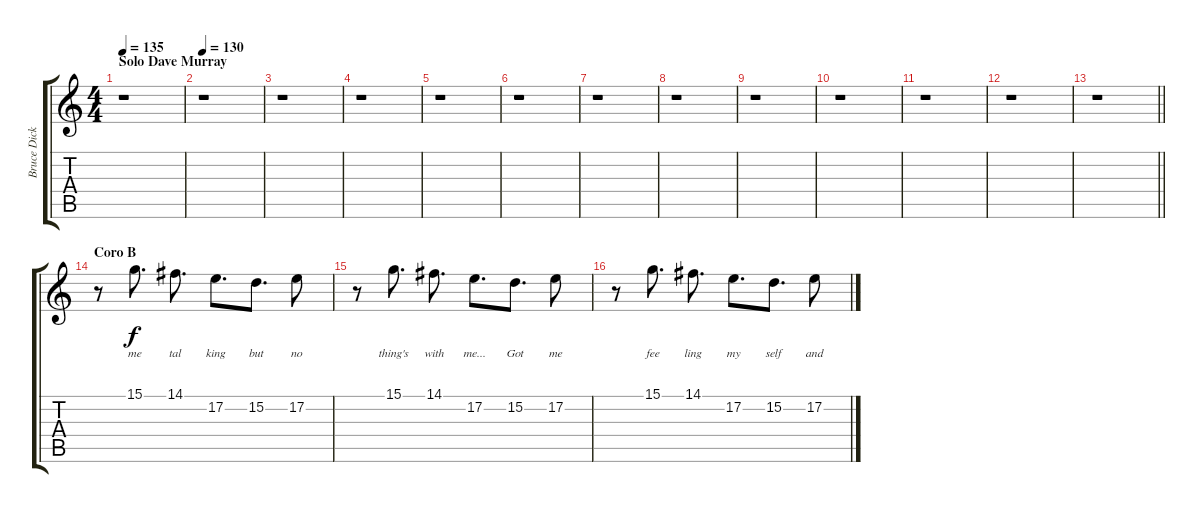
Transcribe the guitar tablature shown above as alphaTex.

\track ("Bruce Dickinson" "Bruce Dick") {instrument lead2sawtooth}
\staff {score tabs}
\tuning (E4 B3 G3 D3 A2 E2) {hide}
\ts (4 4)
\section ("" "Solo Dave Murray")
\tempo 135
\clef g2
\ks c
r.1{dy f} |
\tempo 130
r.1 |
r.1 |
r.1 |
r.1 |
r.1 |
r.1 |
r.1 |
r.1 |
r.1 |
r.1 |
r.1 |
\barLineRight lightlight
r.1 |
\section ("" "Coro B")
r.8 15.1.8{d lyrics (0 "me") lyrics (1 "") lyrics (2 "") lyrics (3 "") lyrics (4 "")} 14.1.8{d lyrics (0 "tal") lyrics (1 "") lyrics (2 "") lyrics (3 "") lyrics (4 "")} 17.2.8{d lyrics (0 "king") lyrics (1 "") lyrics (2 "") lyrics (3 "") lyrics (4 "")} 15.2.8{d lyrics (0 "but") lyrics (1 "") lyrics (2 "") lyrics (3 "") lyrics (4 "")} 17.2.8{lyrics (0 "no") lyrics (1 "") lyrics (2 "") lyrics (3 "") lyrics (4 "")} |
r.8 15.1.8{d lyrics (0 "thing's") lyrics (1 "") lyrics (2 "") lyrics (3 "") lyrics (4 "")} 14.1.8{d lyrics (0 "with") lyrics (1 "") lyrics (2 "") lyrics (3 "") lyrics (4 "")} 17.2.8{d lyrics (0 "me...") lyrics (1 "") lyrics (2 "") lyrics (3 "") lyrics (4 "")} 15.2.8{d lyrics (0 "Got") lyrics (1 "") lyrics (2 "") lyrics (3 "") lyrics (4 "")} 17.2.8{lyrics (0 "me") lyrics (1 "") lyrics (2 "") lyrics (3 "") lyrics (4 "")} |
r.8 15.1.8{d lyrics (0 "fee") lyrics (1 "") lyrics (2 "") lyrics (3 "") lyrics (4 "")} 14.1.8{d lyrics (0 "ling") lyrics (1 "") lyrics (2 "") lyrics (3 "") lyrics (4 "")} 17.2.8{d lyrics (0 "my") lyrics (1 "") lyrics (2 "") lyrics (3 "") lyrics (4 "")} 15.2.8{d lyrics (0 "self") lyrics (1 "") lyrics (2 "") lyrics (3 "") lyrics (4 "")} 17.2.8{lyrics (0 "and") lyrics (1 "") lyrics (2 "") lyrics (3 "") lyrics (4 "")}
